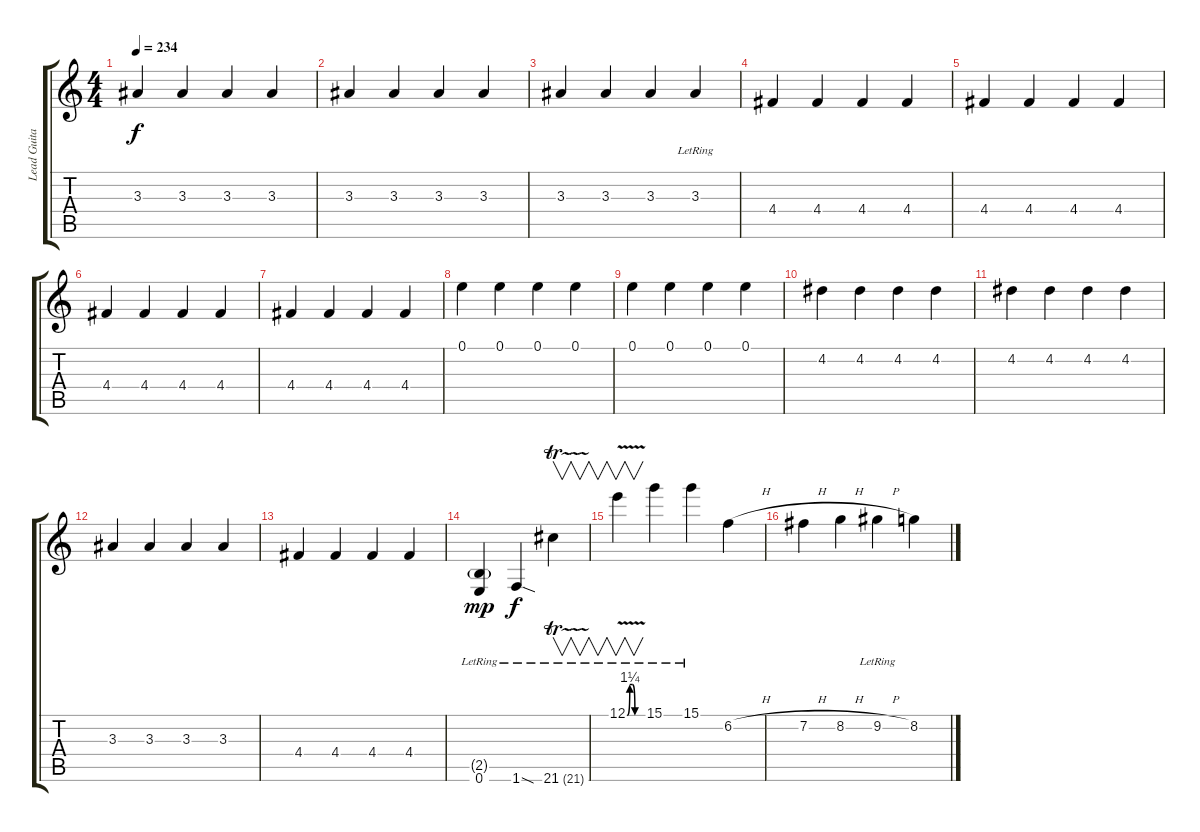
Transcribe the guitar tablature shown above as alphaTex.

\track ("Lead Guitar" "Lead Guita") {instrument overdrivenguitar}
\staff {score tabs}
\tuning (E4 B3 G3 D3 A2 E2) {hide}
\ts (4 4)
\tempo 234
\clef g2
\ks c
3.3.4{dy f} 3.3.4 3.3.4 3.3.4 |
3.3.4 3.3.4 3.3.4 3.3.4 |
3.3.4 3.3.4 3.3.4 3.3{lr}.4 |
4.4.4 4.4.4 4.4.4 4.4.4 |
4.4.4 4.4.4 4.4.4 4.4.4 |
4.4.4 4.4.4 4.4.4 4.4.4 |
4.4.4 4.4.4 4.4.4 4.4.4 |
0.1.4 0.1.4 0.1.4 0.1.4 |
0.1.4 0.1.4 0.1.4 0.1.4 |
4.2.4 4.2.4 4.2.4 4.2.4 |
4.2.4 4.2.4 4.2.4 4.2.4 |
3.3.4 3.3.4 3.3.4 3.3.4 |
4.4.4 4.4.4 4.4.4 4.4.4 |
(2.5{g lr} 0.6).4{dy mp} 1.6{sod lr}.4{dy f} 21.6{tr (21 16) lr}.4{v} |
12.1{be (custom 0 0 10 5 20 5 30 0 60 0) v lr}.4{v} 15.1{lr}.4 15.1{lr}.4 6.2{h}.4 |
7.2{h}.4 8.2{h}.4 9.2{h lr}.4 8.2{h}.4
